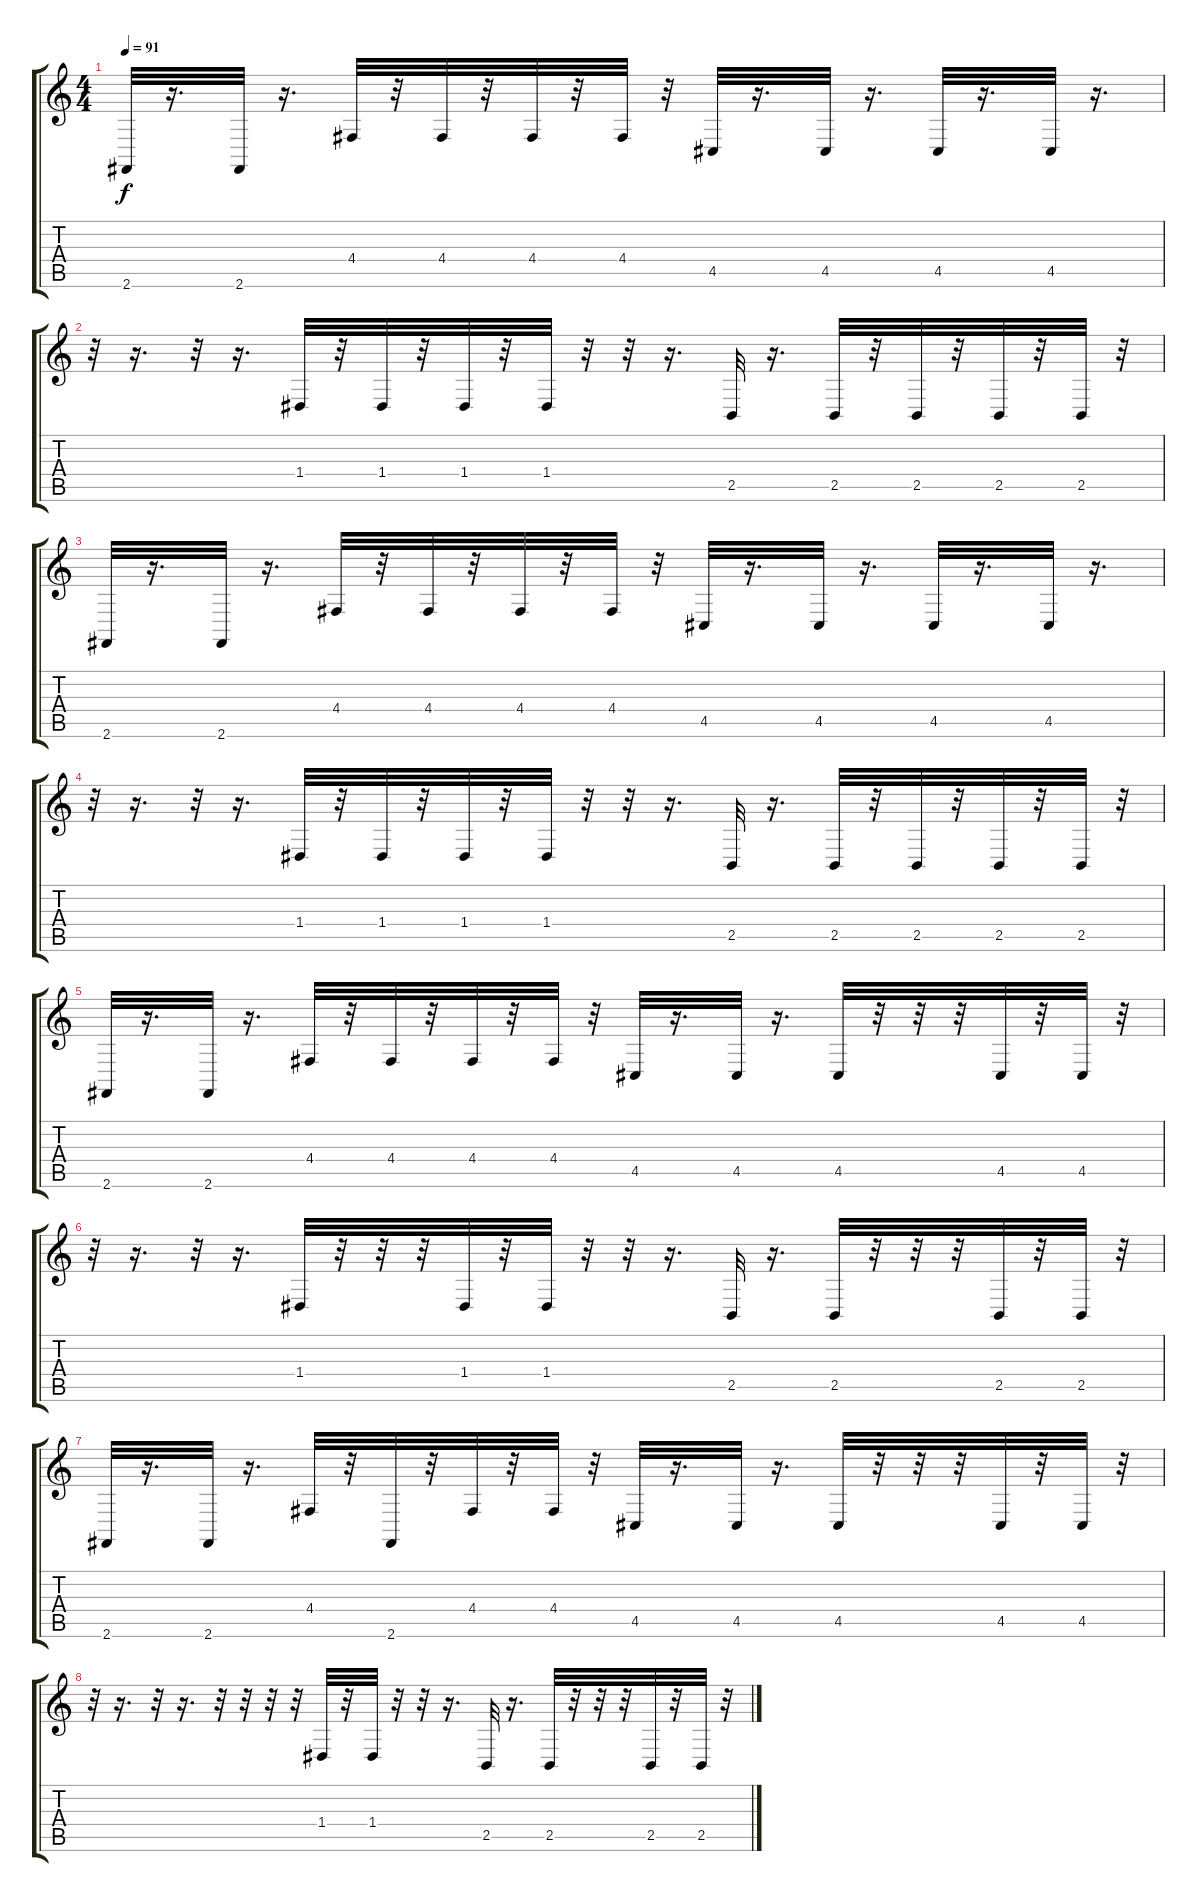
\track "" {instrument lead8bassandlead}
\staff {score tabs}
\tuning (E4 B3 G3 D3 A2 E2) {hide}
\ts (4 4)
\tempo 91
\clef g2
\ks c
2.6.32{dy f} r.16{d} 2.6.32 r.16{d} 4.4.32 r.32 4.4.32 r.32 4.4.32 r.32 4.4.32 r.32 4.5.32 r.16{d} 4.5.32 r.16{d} 4.5.32 r.16{d} 4.5.32 r.16{d} |
r.32 r.16{d} r.32 r.16{d} 1.4.32 r.32 1.4.32 r.32 1.4.32 r.32 1.4.32 r.32 r.32 r.16{d} 2.5.32 r.16{d} 2.5.32 r.32 2.5.32 r.32 2.5.32 r.32 2.5.32 r.32 |
2.6.32 r.16{d} 2.6.32 r.16{d} 4.4.32 r.32 4.4.32 r.32 4.4.32 r.32 4.4.32 r.32 4.5.32 r.16{d} 4.5.32 r.16{d} 4.5.32 r.16{d} 4.5.32 r.16{d} |
r.32 r.16{d} r.32 r.16{d} 1.4.32 r.32 1.4.32 r.32 1.4.32 r.32 1.4.32 r.32 r.32 r.16{d} 2.5.32 r.16{d} 2.5.32 r.32 2.5.32 r.32 2.5.32 r.32 2.5.32 r.32 |
2.6.32 r.16{d} 2.6.32 r.16{d} 4.4.32 r.32 4.4.32 r.32 4.4.32 r.32 4.4.32 r.32 4.5.32 r.16{d} 4.5.32 r.16{d} 4.5.32 r.32 r.32 r.32 4.5.32 r.32 4.5.32 r.32 |
r.32 r.16{d} r.32 r.16{d} 1.4.32 r.32 r.32 r.32 1.4.32 r.32 1.4.32 r.32 r.32 r.16{d} 2.5.32 r.16{d} 2.5.32 r.32 r.32 r.32 2.5.32 r.32 2.5.32 r.32 |
2.6.32 r.16{d} 2.6.32 r.16{d} 4.4.32 r.32 2.6.32 r.32 4.4.32 r.32 4.4.32 r.32 4.5.32 r.16{d} 4.5.32 r.16{d} 4.5.32 r.32 r.32 r.32 4.5.32 r.32 4.5.32 r.32 |
r.32 r.16{d} r.32 r.16{d} r.32 r.32 r.32 r.32 1.4.32 r.32 1.4.32 r.32 r.32 r.16{d} 2.5.32 r.16{d} 2.5.32 r.32 r.32 r.32 2.5.32 r.32 2.5.32 r.32
